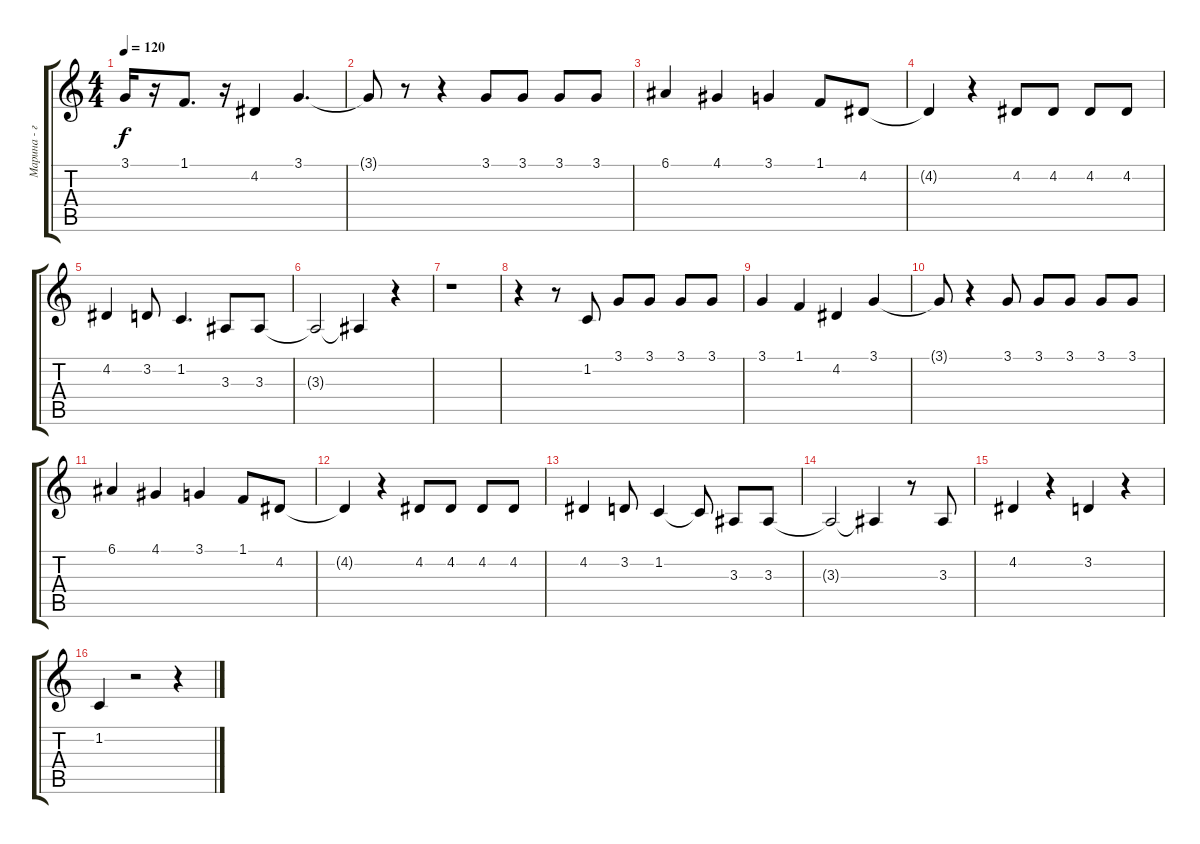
\track ("Марина - голос" "Марина - г") {instrument bassoon}
\staff {score tabs}
\tuning (E4 B3 G3 D3 A2 E2) {hide}
\ts (4 4)
\tempo 120
\clef g2
\ks c
3.1{t}.16{dy f} r.16 1.1.8{d} r.16 4.2.4 3.1.4{d} |
3.1{t}.8 r.8 r.4 3.1.8 3.1.8 3.1.8 3.1.8 |
6.1.4 4.1.4 3.1.4 1.1.8 4.2.8 |
4.2{t}.4 r.4 4.2.8 4.2.8 4.2.8 4.2.8 |
4.2.4 3.2.8 1.2.4{d} 3.3.8 3.3.8 |
3.3{t}.2 3.3{t}.4 r.4 |
r.1 |
r.4 r.8 1.2.8 3.1.8 3.1.8 3.1.8 3.1.8 |
3.1.4 1.1.4 4.2.4 3.1.4 |
3.1{t}.8 r.4 3.1.8 3.1.8 3.1.8 3.1.8 3.1.8 |
6.1.4 4.1.4 3.1.4 1.1.8 4.2.8 |
4.2{t}.4 r.4 4.2.8 4.2.8 4.2.8 4.2.8 |
4.2.4 3.2.8 1.2.4 1.2{t}.8 3.3.8 3.3.8 |
3.3{t}.2 3.3{t}.4 r.8 3.3.8 |
4.2.4 r.4 3.2.4 r.4 |
1.2.4 r.2 r.4
